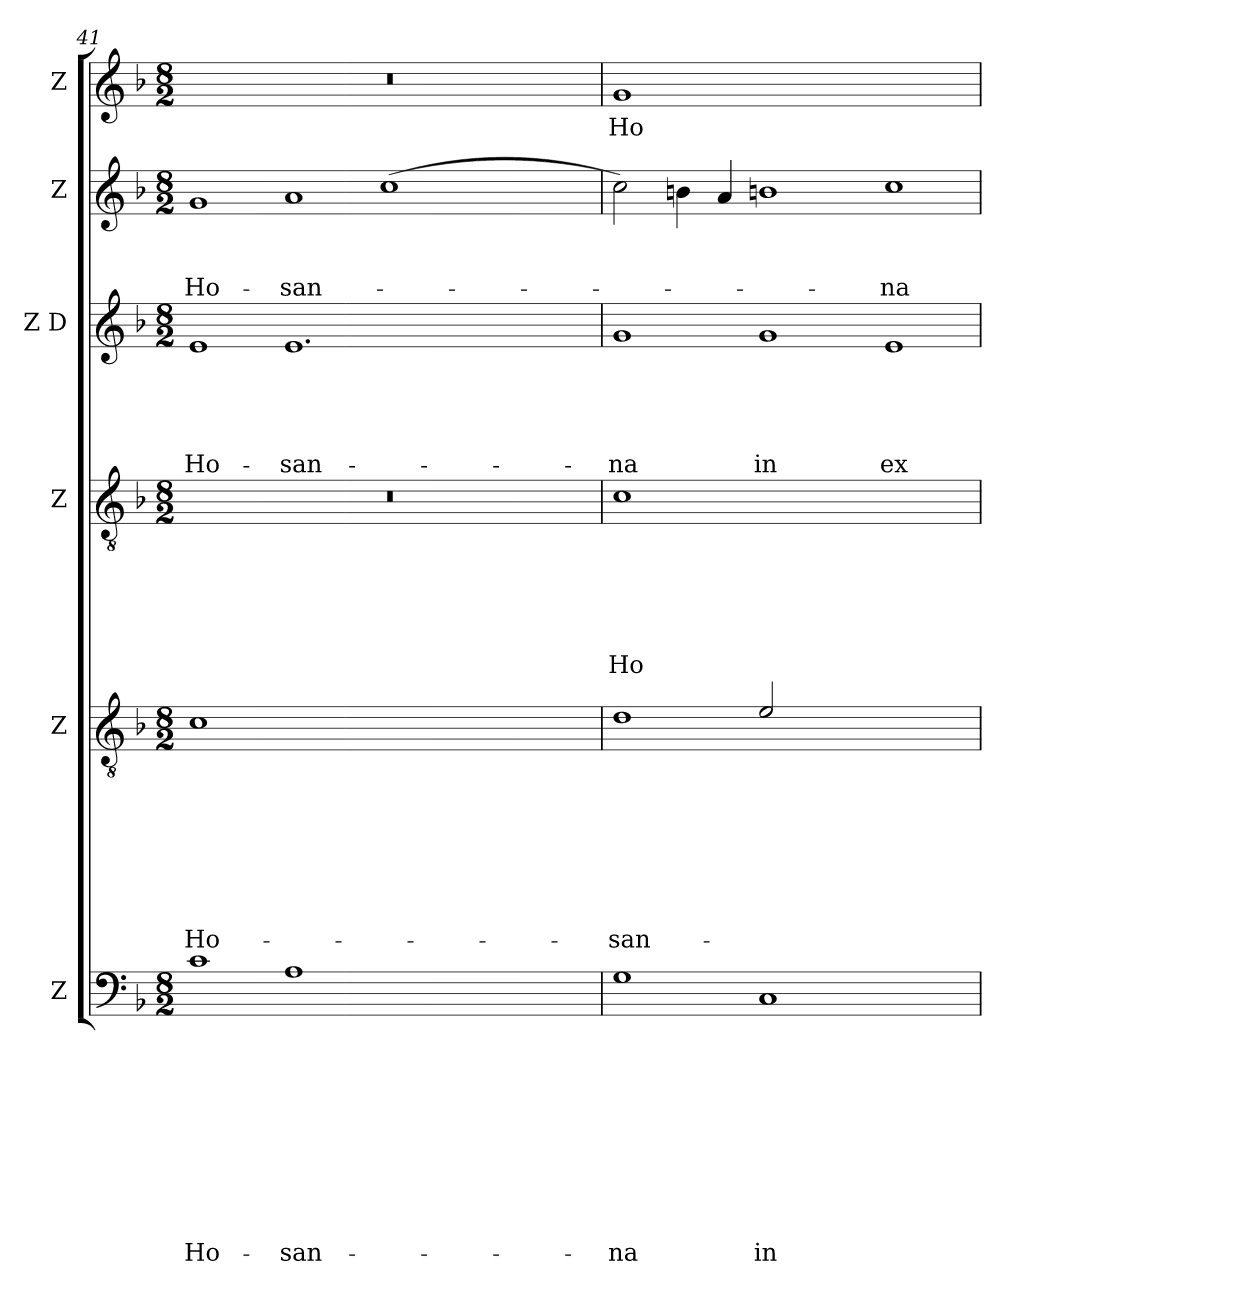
**kern	**text	**text	**text	**text	**text	**text	**text	**text	**text	**text	**kern	**text	**text	**text	**text	**text	**text	**text	**text	**kern	**text	**text	**text	**text	**text	**text	**kern	**text	**text	**text	**text	**text	**kern	**text	**text	**text	**kern	**text
*part6	*part6	*part6	*part6	*part6	*part6	*part6	*part6	*part6	*part6	*part6	*part5	*part5	*part5	*part5	*part5	*part5	*part5	*part5	*part5	*part4	*part4	*part4	*part4	*part4	*part4	*part4	*part3	*part3	*part3	*part3	*part3	*part3	*part2	*part2	*part2	*part2	*part1	*part1
*staff6	*staff6	*staff6	*staff6	*staff6	*staff6	*staff6	*staff6	*staff6	*staff6	*staff6	*staff5	*staff5	*staff5	*staff5	*staff5	*staff5	*staff5	*staff5	*staff5	*staff4	*staff4	*staff4	*staff4	*staff4	*staff4	*staff4	*staff3	*staff3	*staff3	*staff3	*staff3	*staff3	*staff2	*staff2	*staff2	*staff2	*staff1	*staff1
*I"Z	*	*	*	*	*	*	*	*	*	*	*I"Z	*	*	*	*	*	*	*	*	*I"Z	*	*	*	*	*	*	*I"Z D	*	*	*	*	*	*I"Z	*	*	*	*I"Z	*
!!LO:LB:g=z
*clefF4	*	*	*	*	*	*	*	*	*	*	*clefGv2	*	*	*	*	*	*	*	*	*clefGv2	*	*	*	*	*	*	*clefG2	*	*	*	*	*	*clefG2	*	*	*	*clefG2	*
*k[b-]	*	*	*	*	*	*	*	*	*	*	*k[b-]	*	*	*	*	*	*	*	*	*k[b-]	*	*	*	*	*	*	*k[b-]	*	*	*	*	*	*k[b-]	*	*	*	*k[b-]	*
*F:	*	*	*	*	*	*	*	*	*	*	*F:	*	*	*	*	*	*	*	*	*F:	*	*	*	*	*	*	*F:	*	*	*	*	*	*F:	*	*	*	*F:	*
*M8/2	*	*	*	*	*	*	*	*	*	*	*M8/2	*	*	*	*	*	*	*	*	*M8/2	*	*	*	*	*	*	*M8/2	*	*	*	*	*	*M8/2	*	*	*	*M8/2	*
=41	=41	=41	=41	=41	=41	=41	=41	=41	=41	=41	=41	=41	=41	=41	=41	=41	=41	=41	=41	=41	=41	=41	=41	=41	=41	=41	=41	=41	=41	=41	=41	=41	=41	=41	=41	=41	=41	=41
!	!	!	!	!	!	!	!	!	!	!LO:LY:b	!	!	!	!	!	!	!	!	!LO:LY:b	!	!	!	!	!	!	!	!	!	!	!	!	!LO:LY:b	!	!	!	!LO:LY:b	!	!
1c	.	.	.	.	.	.	.	.	.	Ho-	1c	.	.	.	.	.	.	.	Ho-	00r	.	.	.	.	.	.	1e	.	.	.	.	Ho-	1g	.	.	Ho-	00r	.
!	!	!	!	!	!	!	!	!	!	!LO:LY:b	!	!	!	!	!	!	!	!	!	!	!	!	!	!	!	!	!	!	!	!	!	!LO:LY:b	!	!	!	!LO:LY:b	!	!
1A	.	.	.	.	.	.	.	.	.	-san-	0.ryy	.	.	.	.	.	.	.	.	.	.	.	.	.	.	.	1.e	.	.	.	.	-san-	1a	.	.	-san-	.	.
0ryy	.	.	.	.	.	.	.	.	.	.	.	.	.	.	.	.	.	.	.	.	.	.	.	.	.	.	.	.	.	.	.	.	(>1cc	.	.	.	.	.
.	.	.	.	.	.	.	.	.	.	.	.	.	.	.	.	.	.	.	.	.	.	.	.	.	.	.	1.ryy	.	.	.	.	.	.	.	.	.	.	.
.	.	.	.	.	.	.	.	.	.	.	.	.	.	.	.	.	.	.	.	.	.	.	.	.	.	.	.	.	.	.	.	.	1ryy	.	.	.	.	.
=42	=42	=42	=42	=42	=42	=42	=42	=42	=42	=42	=42	=42	=42	=42	=42	=42	=42	=42	=42	=42	=42	=42	=42	=42	=42	=42	=42	=42	=42	=42	=42	=42	=42	=42	=42	=42	=42	=42
!	!	!	!	!	!	!	!	!	!	!LO:LY:b	!	!	!	!	!	!	!	!	!LO:LY:b	!	!	!	!	!	!	!LO:LY:b	!	!	!	!	!	!LO:LY:b	!	!	!	!	!	!LO:LY:b:rj
1G	.	.	.	.	.	.	.	.	.	-na	1d	.	.	.	.	.	.	.	-san-	1c	.	.	.	.	.	Ho-	1g	.	.	.	.	-na	2cc\)	.	.	.	1g	Ho-
.	.	.	.	.	.	.	.	.	.	.	.	.	.	.	.	.	.	.	.	.	.	.	.	.	.	.	.	.	.	.	.	.	4bn\	.	.	.	.	.
.	.	.	.	.	.	.	.	.	.	.	.	.	.	.	.	.	.	.	.	.	.	.	.	.	.	.	.	.	.	.	.	.	4a/	.	.	.	.	.
!	!	!	!	!	!	!	!	!	!	!LO:LY:b	!	!	!	!	!	!	!	!	!	!	!	!	!	!	!	!	!	!	!	!	!	!LO:LY:b:rj	!	!	!	!	!	!
1C	.	.	.	.	.	.	.	.	.	in	2e/	.	.	.	.	.	.	.	.	0ryy	.	.	.	.	.	.	1g	.	.	.	.	in	1bn	.	.	.	0ryy	.
.	.	.	.	.	.	.	.	.	.	.	1.ryy	.	.	.	.	.	.	.	.	.	.	.	.	.	.	.	.	.	.	.	.	.	.	.	.	.	.	.
!	!	!	!	!	!	!	!	!	!	!	!	!	!	!	!	!	!	!	!	!	!	!	!	!	!	!	!	!	!	!	!	!LO:LY:b	!	!	!	!LO:LY:b	!	!
1ryy	.	.	.	.	.	.	.	.	.	.	.	.	.	.	.	.	.	.	.	.	.	.	.	.	.	.	1e	.	.	.	.	ex-	1cc	.	.	-na	.	.
=	=	=	=	=	=	=	=	=	=	=	=	=	=	=	=	=	=	=	=	=	=	=	=	=	=	=	=	=	=	=	=	=	=	=	=	=	=	=
*-	*-	*-	*-	*-	*-	*-	*-	*-	*-	*-	*-	*-	*-	*-	*-	*-	*-	*-	*-	*-	*-	*-	*-	*-	*-	*-	*-	*-	*-	*-	*-	*-	*-	*-	*-	*-	*-	*-
